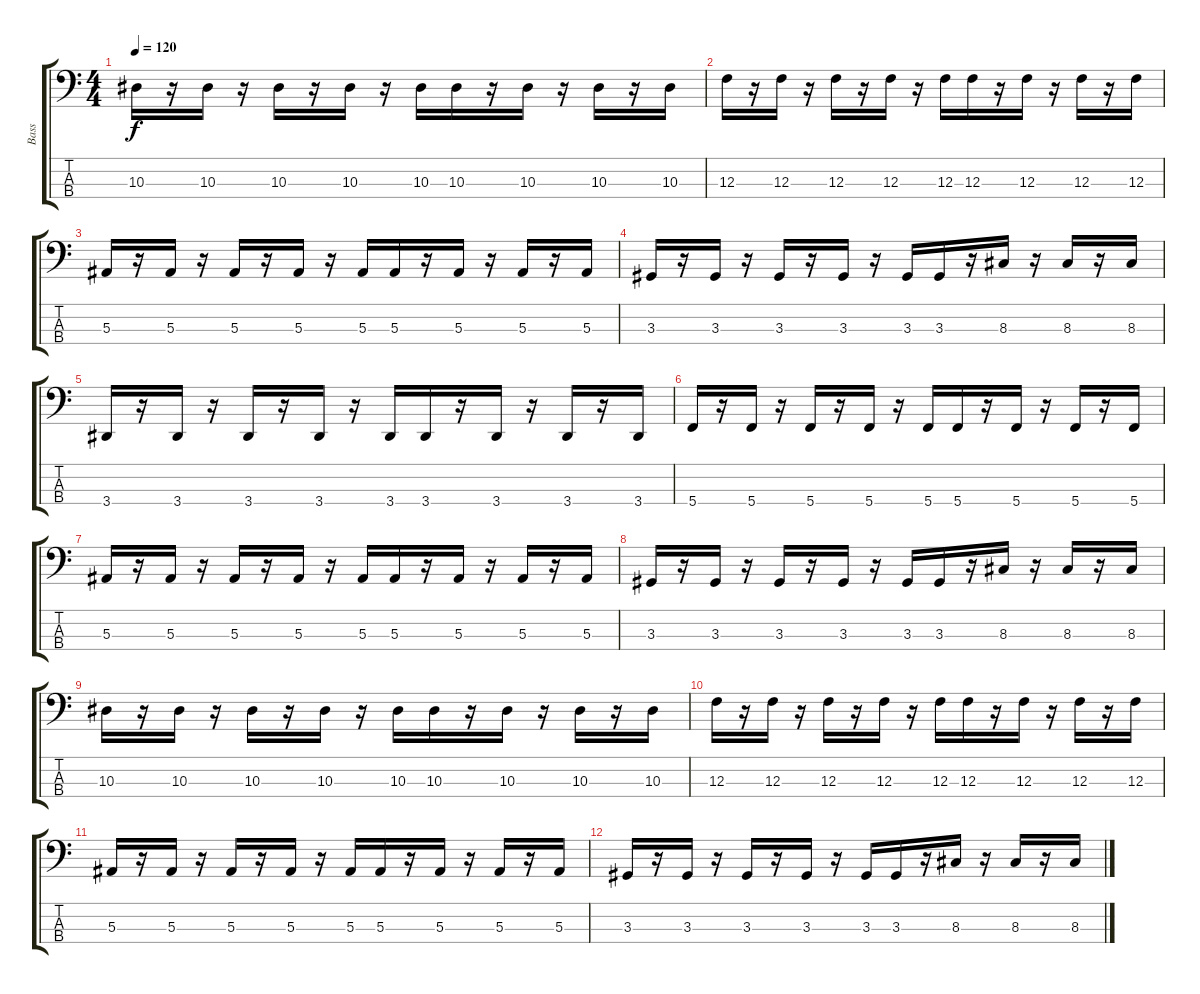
\track ("Bass" "Bass") {instrument electricbassfinger}
\staff {score tabs}
\tuning (Eb2 Bb1 F1 C1) {hide}
\ts (4 4)
\tempo 120
\clef f4
\ks c
10.3.16{dy f} r.16 10.3.16 r.16 10.3.16 r.16 10.3.16 r.16 10.3.16 10.3.16 r.16 10.3.16 r.16 10.3.16 r.16 10.3.16 |
12.3.16 r.16 12.3.16 r.16 12.3.16 r.16 12.3.16 r.16 12.3.16 12.3.16 r.16 12.3.16 r.16 12.3.16 r.16 12.3.16 |
5.3.16 r.16 5.3.16 r.16 5.3.16 r.16 5.3.16 r.16 5.3.16 5.3.16 r.16 5.3.16 r.16 5.3.16 r.16 5.3.16 |
3.3.16 r.16 3.3.16 r.16 3.3.16 r.16 3.3.16 r.16 3.3.16 3.3.16 r.16 8.3.16 r.16 8.3.16 r.16 8.3.16 |
3.4.16 r.16 3.4.16 r.16 3.4.16 r.16 3.4.16 r.16 3.4.16 3.4.16 r.16 3.4.16 r.16 3.4.16 r.16 3.4.16 |
5.4.16 r.16 5.4.16 r.16 5.4.16 r.16 5.4.16 r.16 5.4.16 5.4.16 r.16 5.4.16 r.16 5.4.16 r.16 5.4.16 |
5.3.16 r.16 5.3.16 r.16 5.3.16 r.16 5.3.16 r.16 5.3.16 5.3.16 r.16 5.3.16 r.16 5.3.16 r.16 5.3.16 |
3.3.16 r.16 3.3.16 r.16 3.3.16 r.16 3.3.16 r.16 3.3.16 3.3.16 r.16 8.3.16 r.16 8.3.16 r.16 8.3.16 |
10.3.16 r.16 10.3.16 r.16 10.3.16 r.16 10.3.16 r.16 10.3.16 10.3.16 r.16 10.3.16 r.16 10.3.16 r.16 10.3.16 |
12.3.16 r.16 12.3.16 r.16 12.3.16 r.16 12.3.16 r.16 12.3.16 12.3.16 r.16 12.3.16 r.16 12.3.16 r.16 12.3.16 |
5.3.16 r.16 5.3.16 r.16 5.3.16 r.16 5.3.16 r.16 5.3.16 5.3.16 r.16 5.3.16 r.16 5.3.16 r.16 5.3.16 |
3.3.16 r.16 3.3.16 r.16 3.3.16 r.16 3.3.16 r.16 3.3.16 3.3.16 r.16 8.3.16 r.16 8.3.16 r.16 8.3.16
